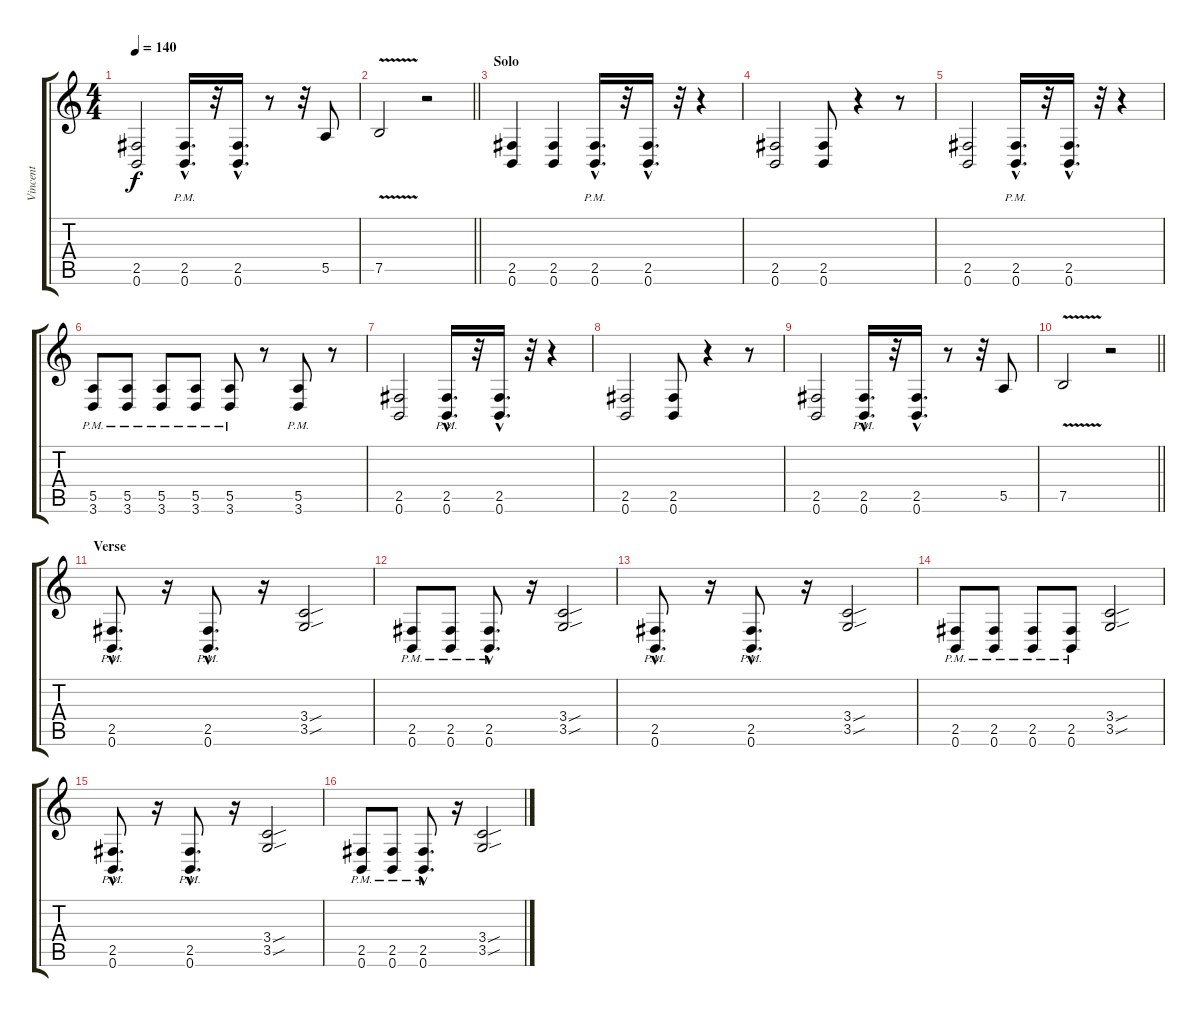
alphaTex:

\track ("Vincent" "Vincent") {instrument distortionguitar}
\staff {score tabs}
\tuning (B3 Gb3 D3 A2 E2 B1) {hide}
\ts (4 4)
\tempo 140
\clef g2
\ks c
(2.5 0.6).2{dy f} (2.5{hac pm} 0.6{hac pm}).16{d} r.32 (2.5{hac} 0.6{hac}).16{d} r.8 r.32 5.5.8 |
\barLineRight lightlight
7.5{v}.2 r.2 |
\section ("" "Solo")
(2.5 0.6).4 (2.5 0.6).4 (2.5{hac pm} 0.6{hac pm}).16{d} r.32 (2.5{hac} 0.6{hac}).16{d} r.32 r.4 |
(2.5 0.6).2 (2.5 0.6).8 r.4 r.8 |
(2.5 0.6).2 (2.5{hac pm} 0.6{hac pm}).16{d} r.32 (2.5{hac} 0.6{hac}).16{d} r.32 r.4 |
(5.5{pm} 3.6{pm}).8 (5.5{pm} 3.6{pm}).8 (5.5{pm} 3.6{pm}).8 (5.5{pm} 3.6{pm}).8 (5.5{pm} 3.6{pm}).8 r.8 (5.5{pm} 3.6{pm}).8 r.8 |
(2.5 0.6).2 (2.5{hac pm} 0.6{hac pm}).16{d} r.32 (2.5{hac} 0.6{hac}).16{d} r.32 r.4 |
(2.5 0.6).2 (2.5 0.6).8 r.4 r.8 |
(2.5 0.6).2 (2.5{hac pm} 0.6{hac pm}).16{d} r.32 (2.5{hac} 0.6{hac}).16{d} r.8 r.32 5.5.8 |
\barLineRight lightlight
7.5{v}.2 r.2 |
\section ("" "Verse")
(2.5{hac pm} 0.6{hac pm}).8{d} r.16 (2.5{hac pm} 0.6{hac pm}).8{d} r.16 (3.4{sou} 3.5{sou}).2 |
(2.5{pm} 0.6{pm}).8 (2.5{pm} 0.6{pm}).8 (2.5{hac pm} 0.6{hac pm}).8{d} r.16 (3.4{sou} 3.5{sou}).2 |
(2.5{hac pm} 0.6{hac pm}).8{d} r.16 (2.5{hac pm} 0.6{hac pm}).8{d} r.16 (3.4{sou} 3.5{sou}).2 |
(2.5{pm} 0.6{pm}).8 (2.5{pm} 0.6{pm}).8 (2.5{pm} 0.6{pm}).8 (2.5{pm} 0.6{pm}).8 (3.4{sou} 3.5{sou}).2 |
(2.5{hac pm} 0.6{hac pm}).8{d} r.16 (2.5{hac pm} 0.6{hac pm}).8{d} r.16 (3.4{sou} 3.5{sou}).2 |
(2.5{pm} 0.6{pm}).8 (2.5{pm} 0.6{pm}).8 (2.5{hac pm} 0.6{hac pm}).8{d} r.16 (3.4{sou} 3.5{sou}).2
